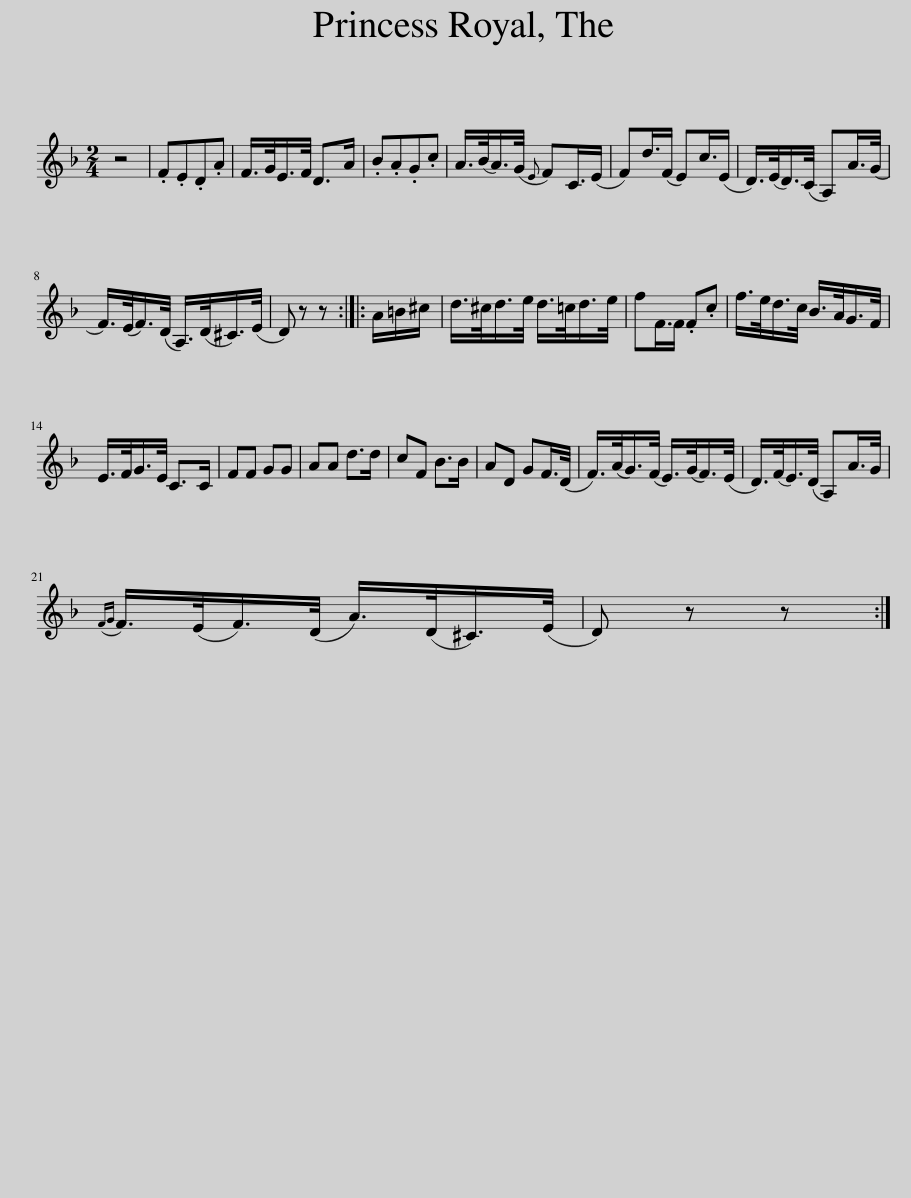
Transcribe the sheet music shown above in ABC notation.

X:1
L:1/8
M:2/4
I:linebreak $
K:Dmin
V:1 treble
V:1
 z4 | .F.E.D.A | F/>G/E/>F/ D>A | .B.A.G.c | A/>(B/A/>)(G/{E} F)C3/4(E/ | %5
 F)d3/4(F/ E)c3/4(E/ | D/>)(E/D/>)(C/ A,)A/>(G/ |$ F/>)(E/F/>)(D/ A,/>)(D/^C/>)(E/ | D) z z :: A/=B/^c/ | %10
 d/>^c/d/>e/ d/>=c/d/>e/ | fF3/4F/ .F.c | f/>e/d/>c/ B/>A/G/>F/ |$ E/>F/G/>E/ C>C | FF GG | %15
 AA d>d | cF B>B | AD GF/>(D/ | F/>)(A/G/>)(F/ E/>)(G/F/>)(E/ | D/>)(F/E/>)(D/ A,)A/>G/ |$ %20
{FG} F/>(E/F/>)(D/ A/>)(D/^C/>)(E/ | D) z z :| %22
